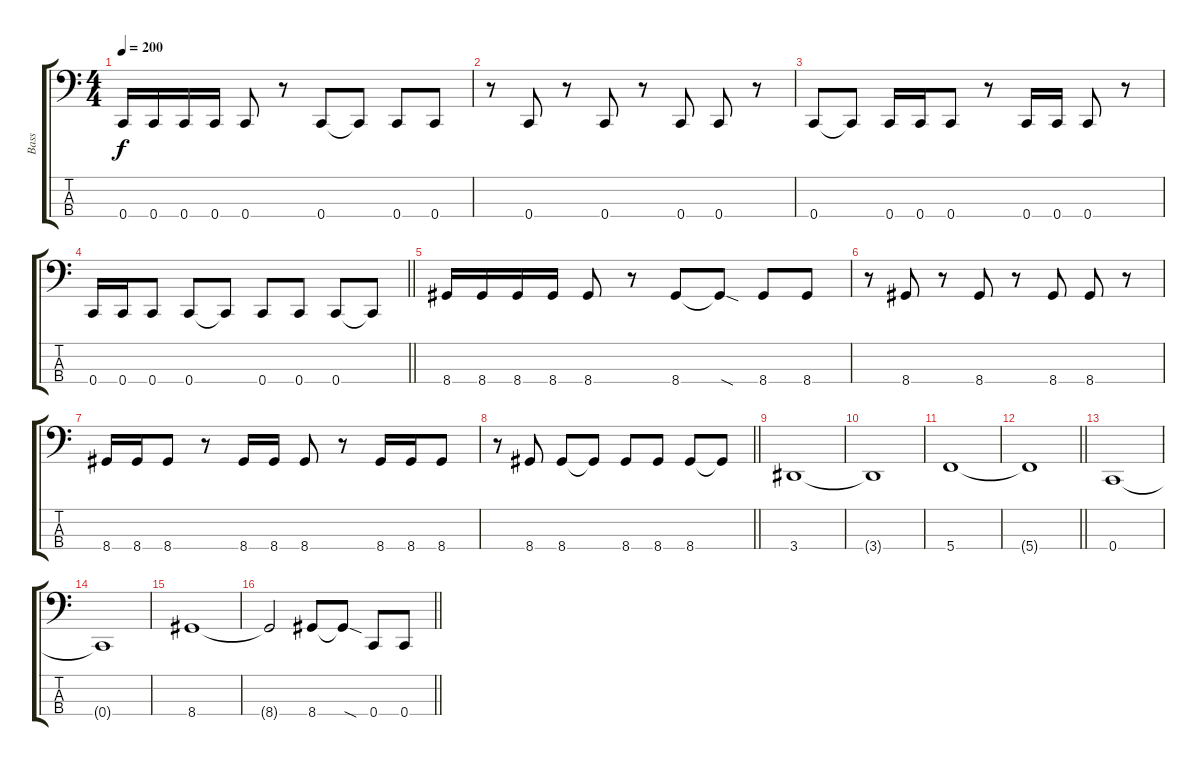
\track ("Bass" "Bass") {instrument electricbassfinger}
\staff {score tabs}
\tuning (F2 C2 G1 C1) {hide}
\ts (4 4)
\tempo 200
\clef f4
\ks c
0.4.16{dy f} 0.4.16 0.4.16 0.4.16 0.4.8 r.8 0.4.8 0.4{t}.8 0.4.8 0.4.8 |
r.8 0.4.8 r.8 0.4.8 r.8 0.4.8 0.4.8 r.8 |
0.4.8 0.4{t}.8 0.4.16 0.4.16 0.4.8 r.8 0.4.16 0.4.16 0.4.8 r.8 |
\barLineRight lightlight
0.4.16 0.4.16 0.4.8 0.4.8 0.4{t}.8 0.4.8 0.4.8 0.4.8 0.4{t}.8 |
8.4.16 8.4.16 8.4.16 8.4.16 8.4.8 r.8 8.4.8 8.4{sod t}.8 8.4.8 8.4.8 |
r.8 8.4.8 r.8 8.4.8 r.8 8.4.8 8.4.8 r.8 |
8.4.16 8.4.16 8.4.8 r.8 8.4.16 8.4.16 8.4.8 r.8 8.4.16 8.4.16 8.4.8 |
\barLineRight lightlight
r.8 8.4.8 8.4.8 8.4{t}.8 8.4.8 8.4.8 8.4.8 8.4{t}.8 |
3.4.1 |
3.4{t}.1 |
5.4.1 |
\barLineRight lightlight
5.4{t}.1 |
0.4.1 |
0.4{t}.1 |
8.4.1 |
\barLineRight lightlight
8.4{t}.2 8.4.8 8.4{sod t}.8 0.4.8 0.4.8
